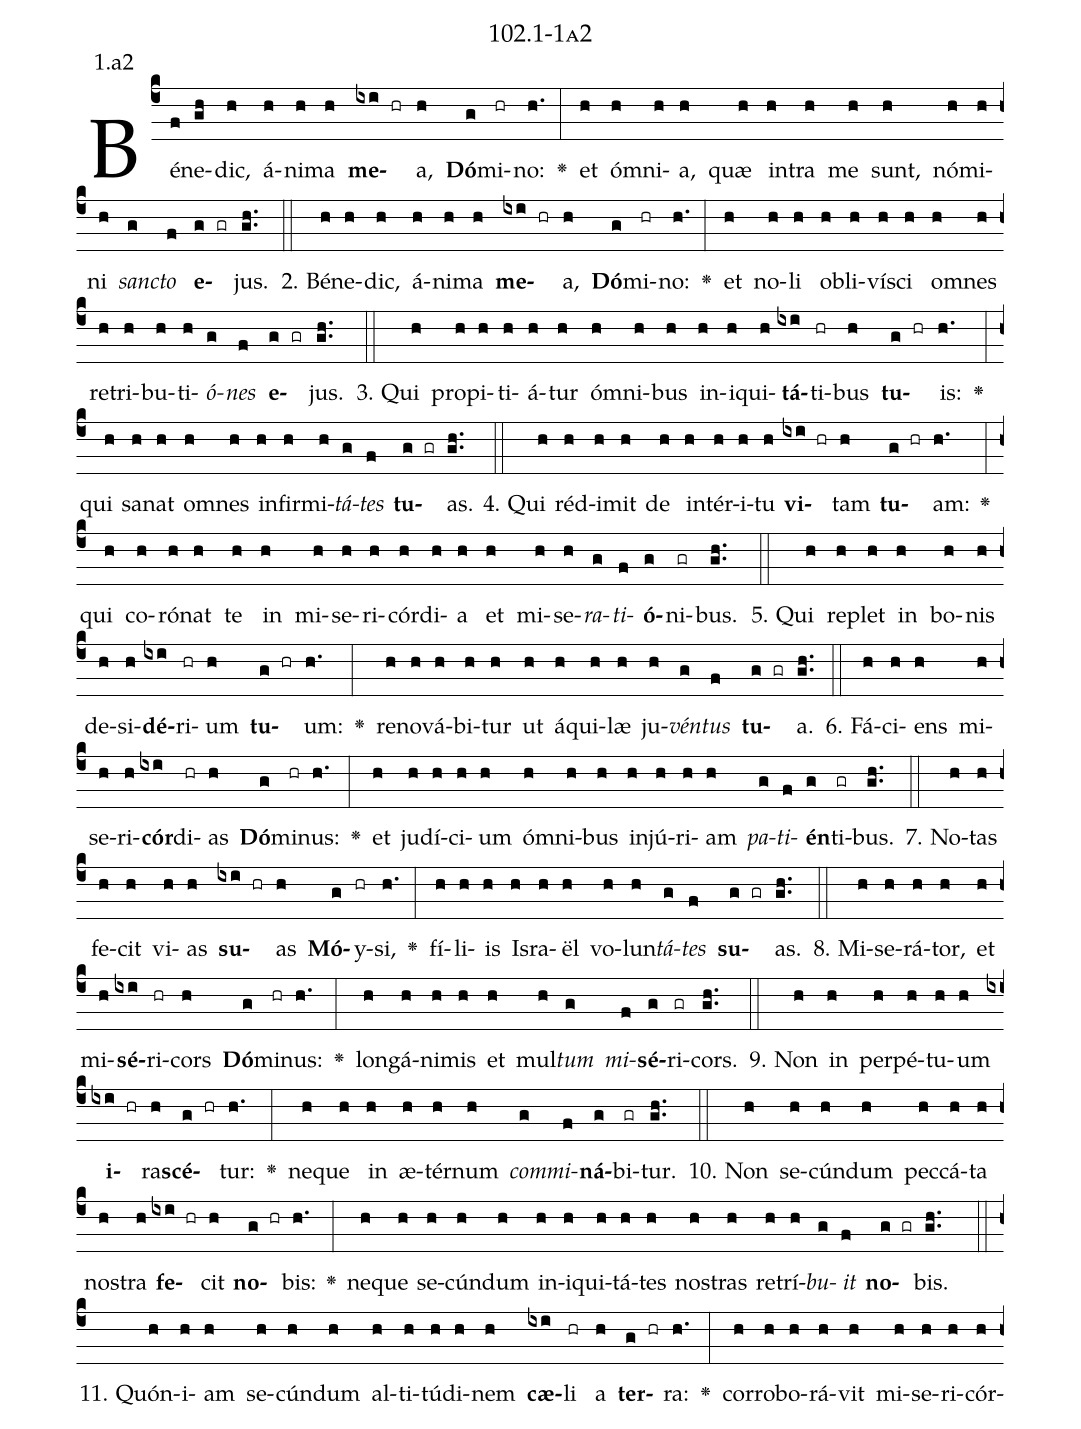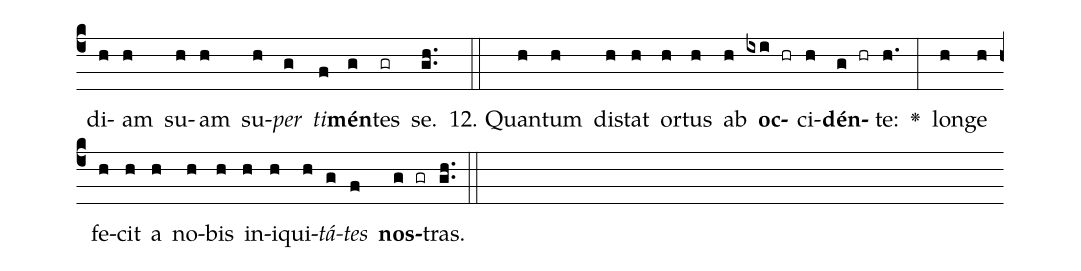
name: 102.1-1a2;
annotation: 1.a2;
%%
(c4)Bé(f)ne(gh)dic,(h) á(h)ni(h)ma(h) <b>me</b>(ixi hr)a,(h) <b>Dó</b>(g)mi(hr)no:(h.) <v>\greheightstar</v>(:) et(h) óm(h)ni(h)a,(h) quæ(h) in(h)tra(h) me(h) sunt,(h) nó(h)mi(h)ni(h) <i>sanc</i>(g)<i>to</i>(f) <b>e</b>(g gr)jus.(gh..) (::)
2. Bé(h)ne(h)dic,(h) á(h)ni(h)ma(h) <b>me</b>(ixi hr)a,(h) <b>Dó</b>(g)mi(hr)no:(h.) <v>\greheightstar</v>(:) et(h) no(h)li(h) ob(h)li(h)ví(h)sci(h) om(h)nes(h) re(h)tri(h)bu(h)ti(h)<i>ó</i>(g)<i>nes</i>(f) <b>e</b>(g gr)jus.(gh..) (::)
3. Qui(h) pro(h)pi(h)ti(h)á(h)tur(h) óm(h)ni(h)bus(h) in(h)i(h)qui(h)<b>tá</b>(ixi)ti(hr)bus(h) <b>tu</b>(g hr)is:(h.) <v>\greheightstar</v>(:) qui(h) sa(h)nat(h) om(h)nes(h) in(h)fir(h)mi(h)<i>tá</i>(g)<i>tes</i>(f) <b>tu</b>(g gr)as.(gh..) (::)
4. Qui(h) réd(h)i(h)mit(h) de(h) in(h)tér(h)i(h)tu(h) <b>vi</b>(ixi hr)tam(h) <b>tu</b>(g hr)am:(h.) <v>\greheightstar</v>(:) qui(h) co(h)ró(h)nat(h) te(h) in(h) mi(h)se(h)ri(h)cór(h)di(h)a(h) et(h) mi(h)se(h)<i>ra</i>(g)<i>ti</i>(f)<b>ó</b>(g)ni(gr)bus.(gh..) (::)
5. Qui(h) re(h)plet(h) in(h) bo(h)nis(h) de(h)si(h)<b>dé</b>(ixi)ri(hr)um(h) <b>tu</b>(g hr)um:(h.) <v>\greheightstar</v>(:) re(h)no(h)vá(h)bi(h)tur(h) ut(h) á(h)qui(h)læ(h) ju(h)<i>vén</i>(g)<i>tus</i>(f) <b>tu</b>(g gr)a.(gh..) (::)
6. Fá(h)ci(h)ens(h) mi(h)se(h)ri(h)<b>cór</b>(ixi)di(hr)as(h) <b>Dó</b>(g)mi(hr)nus:(h.) <v>\greheightstar</v>(:) et(h) ju(h)dí(h)ci(h)um(h) óm(h)ni(h)bus(h) in(h)jú(h)ri(h)am(h) <i>pa</i>(g)<i>ti</i>(f)<b>én</b>(g)ti(gr)bus.(gh..) (::)
7. No(h)tas(h) fe(h)cit(h) vi(h)as(h) <b>su</b>(ixi hr)as(h) <b>Mó</b>(g)y(hr)si,(h.) <v>\greheightstar</v>(:) fí(h)li(h)is(h) Is(h)ra(h)ël(h) vo(h)lun(h)<i>tá</i>(g)<i>tes</i>(f) <b>su</b>(g gr)as.(gh..) (::)
8. Mi(h)se(h)rá(h)tor,(h) et(h) mi(h)<b>sé</b>(ixi)ri(hr)cors(h) <b>Dó</b>(g)mi(hr)nus:(h.) <v>\greheightstar</v>(:) long(h)á(h)ni(h)mis(h) et(h) mul(h)<i>tum</i>(g) <i>mi</i>(f)<b>sé</b>(g)ri(gr)cors.(gh..) (::)
9. Non(h) in(h) per(h)pé(h)tu(h)um(h) <b>i</b>(ixi hr)ra(h)<b>scé</b>(g hr)tur:(h.) <v>\greheightstar</v>(:) ne(h)que(h) in(h) æ(h)tér(h)num(h) <i>com</i>(g)<i>mi</i>(f)<b>ná</b>(g)bi(gr)tur.(gh..) (::)
10. Non(h) se(h)cún(h)dum(h) pec(h)cá(h)ta(h) nos(h)tra(h) <b>fe</b>(ixi hr)cit(h) <b>no</b>(g hr)bis:(h.) <v>\greheightstar</v>(:) ne(h)que(h) se(h)cún(h)dum(h) in(h)i(h)qui(h)tá(h)tes(h) nos(h)tras(h) re(h)trí(h)<i>bu</i>(g)<i>it</i>(f) <b>no</b>(g gr)bis.(gh..) (::)
11. Quón(h)i(h)am(h) se(h)cún(h)dum(h) al(h)ti(h)tú(h)di(h)nem(h) <b>cæ</b>(ixi)li(hr) a(h) <b>ter</b>(g hr)ra:(h.) <v>\greheightstar</v>(:) cor(h)ro(h)bo(h)rá(h)vit(h) mi(h)se(h)ri(h)cór(h)di(h)am(h) su(h)am(h) su(h)<i>per</i>(g) <i>ti</i>(f)<b>mén</b>(g)tes(gr) se.(gh..) (::)
12. Quan(h)tum(h) di(h)stat(h) or(h)tus(h) ab(h) <b>oc</b>(ixi hr)ci(h)<b>dén</b>(g hr)te:(h.) <v>\greheightstar</v>(:) lon(h)ge(h) fe(h)cit(h) a(h) no(h)bis(h) in(h)i(h)qui(h)<i>tá</i>(g)<i>tes</i>(f) <b>nos</b>(g gr)tras.(gh..) (::)
